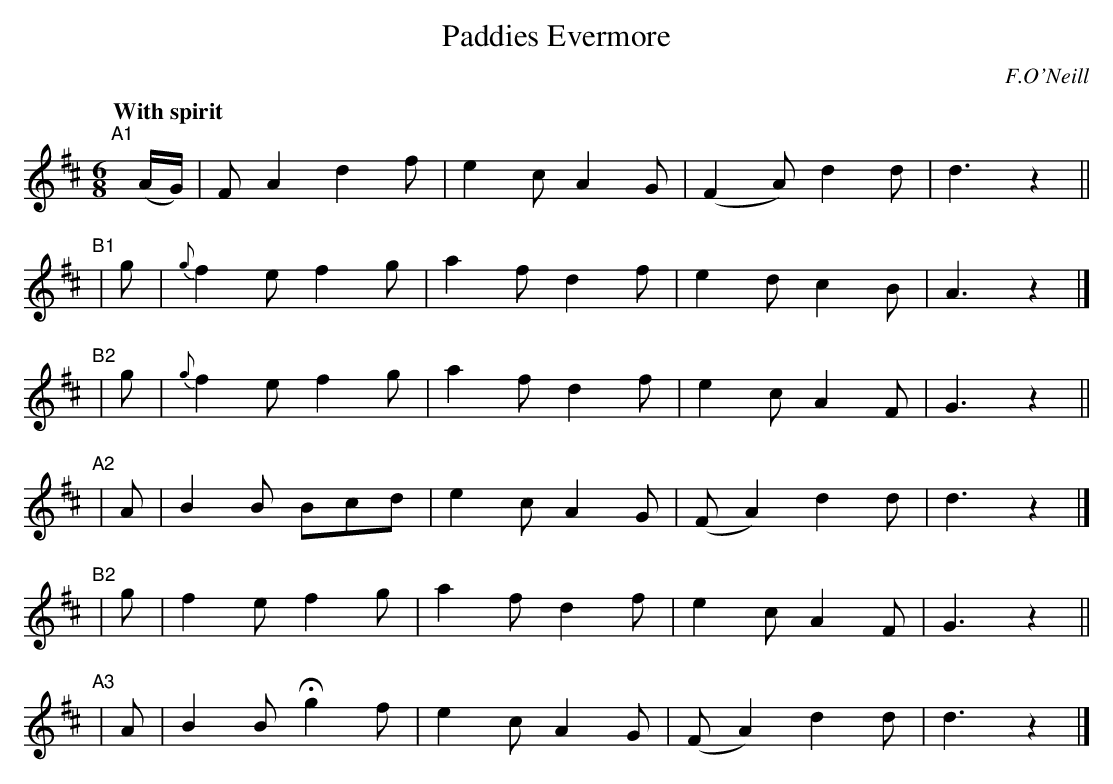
X:1
T: Paddies Evermore
O: F.O'Neill
Q: "With spirit"
M: 6/8
L: 1/8
K: D
"^A1"[|] (A/G/) | FA2 d2f | e2c A2G | (F2A) d2d | d3 z2 ||
"^B1"| g | {g}f2e f2g | a2f d2f | e2d c2B | A3 z2 |]
"^B2"| g | {g}f2e f2g | a2f d2f | e2c A2F | G3 z2 ||
"^A2"| A | B2B Bcd | e2c A2G | (FA2) d2d | d3 z2 |]
"^B2"| g | f2e f2g | a2f d2f | e2c A2F | G3 z2 ||
"^A3"| A | B2B Hg2f | e2c A2G | (FA2) d2d | d3 z2 |]
